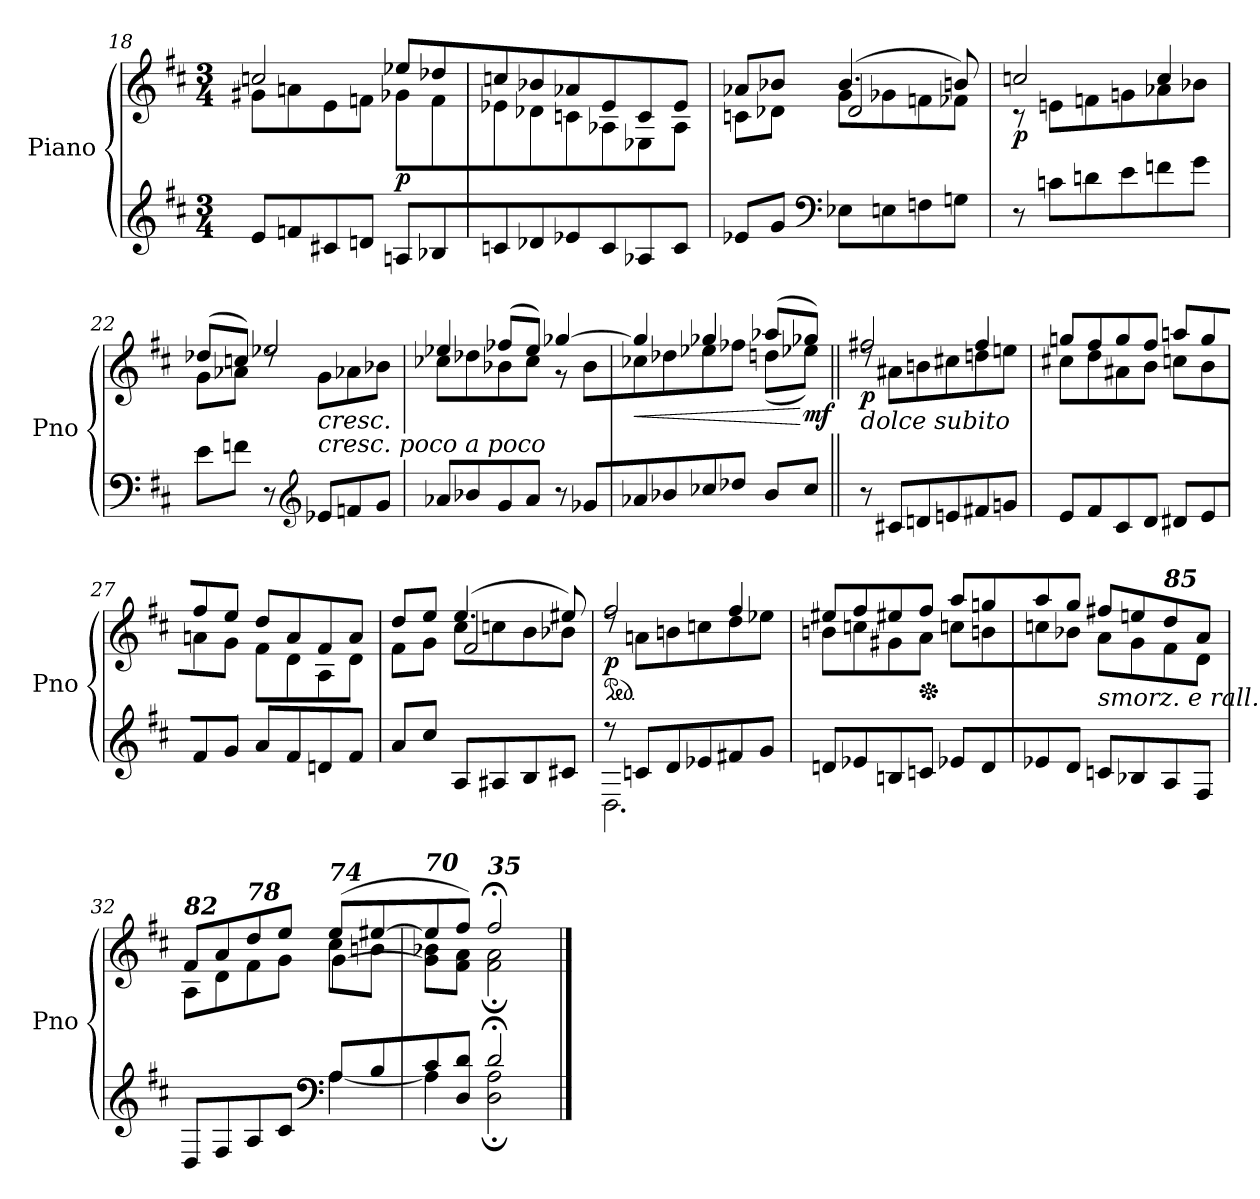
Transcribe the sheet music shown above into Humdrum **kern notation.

**kern	**kern	**dynam
*part1	*part1	*part1
*staff2	*staff1	*staff1/2
*I"Piano	*	*
*I'Pno	*	*
!!LO:LB:g=z
*clefG2	*clefG2	*
*k[f#c#]	*k[f#c#]	*
*M3/4	*M3/4	*
=18	=18	=18
*	*^	*
8e/L	2ccn/	8g#X\L	.
8fn/	.	8an\	.
8c#X/	.	8e\	.
8dn/J	.	8fn\J	.
!	!	!	!LO:DY:a=2
8An/L	8ee-X/L	8g-X\L	p
8B-X/	8dd-X/	8f\	.
=19	=19	=19	=19
8cn/	8ccn/	8e-X\	.
8d-X/	8b-X/	8d-X\	.
8e-X/	8a-X/	8cn\	.
8c/	8e-/	8A-X\	.
8A-X/	8c/	8E-X\	.
8c/J	8e-/J	8A-\J	.
=20	=20	=20	=20
*	*	*^	*
8e-X/L	8a-X/L	8cn\L	4ryy	.
8g/J	8b-X/J	8d-X\J	.	.
*clefF4	*	*	*	*
8E-X\L	(4.b-/	8g\L	2d-/	.
8En\	.	8g-X\	.	.
8Fn\	.	8fn\	.	.
8Gn\J	8bn/)	8f-X\J	.	.
*	*	*v	*v	*
=21	=21	=21	=21
!	!	!	!LO:DY:b
8r	2ccn/	8r	p
8cn\L	.	8en\L	.
8dn\	.	8fn\	.
8e\	.	8gn\	.
8fn\	4cc/	8a-X\	.
8g\J	.	8b-X\J	.
!!LO:PB:g=z	!!
=22	=22	=22	=22
8e\L	(8dd-X/L	8g\L	.
8fn\J	8ccn/J)	8a-X\J	.
8r	2ee-X/	8rdd	.
*clefG2	*	*	*
!	!	!LO:TX:b:i:t=cresc. poco a poco	!
!	!	!	!LO:HP:b
8e-X/L	.	8g\L	<
8fn/	.	8a-X\	.
8g/J	.	8b-X\J	.
=23	=23	=23	=23
8a-X/L	4ee-X/	8cc-X\L	.
8b-X/	.	8dd-X\	.
8g/	(8ff-X/L	8b-X\	.
8a-/J	8ee-/J)	8cc-\J	.
8r	[4gg-X/	8r	.
8g-X/L	.	8b-\L	.
=24	=24	=24	=24
!	!	!	!LO:HP:b
8a-X/	4gg-/]	8cc-X\	<
8b-X/	.	8dd-X\	.
8cc-X/	4gg-X/	8ee-X\	.
8dd-X/J	.	8ff-X\J	.
8b-/L	(8aa-X/L	(8ddn\L	.
!	!	!	!LO:DY:n=1:b
8cc-/J	8gg-X/J)	8ee-X\J)	[ [ mf
=25||	=25||	=25||	=25||
!	!LO:TX:b:i:t=dolce subito	!	!
!	!	!	!LO:DY:b
8r	2ff#X/	8rdd	p
8c#X/L	.	8a#X\L	.
8dn/	.	8bn\	.
8en/	.	8cc#X\	.
8f#X/	4ff#/	8ddn\	.
8gn/J	.	8een\J	.
!!LO:LB:g=z	!!
=26	=26	=26	=26
8e/L	8ggn/L	8cc#X\L	.
8f#/	8ff#/	8dd\	.
8c#/	8gg/	8a#X\	.
8d/J	8ff#/J	8b\J	.
!	!	!	!LO:DY:b
8d#X/L	8aan/L	8ccn\L	other-dynamics
8e/	8gg/	8b\	.
=27	=27	=27	=27
8f#/	8ff#/	8an\	.
8g/J	8ee/J	8g\J	.
8a/L	8dd/L	8f#\L	.
8f#/	8a/	8d\	.
8dn/	8f#/	8A\	.
8f#/J	8a/J	8d\J	.
=28	=28	=28	=28
*	*	*^	*
8a/L	8dd/L	8f#\L	4ryy	.
8cc#/J	8ee/J	8g\J	.	.
8A/L	(4.ee/	8cc#\L	2f#/	.
8A#X/	.	8ccn\	.	.
8B/	.	8b\	.	.
8c#X/J	8ee#X/)	8b-X\J	.	.
*	*v	*v	*v	*
=29	=29	=29
*^	*	*
*	*	*ped	*
*	*	*^	*
!	!	!	!	!LO:DY:b
8r	2.D\	2ff#/	8rdd	p
8cn/L	.	.	8an\L	.
8d/	.	.	8bn\	.
8e-X/	.	.	8ccn\	.
8f#X/	.	4ff#/	8dd\	.
8g/J	.	.	8ee-X\J	.
*v	*v	*	*	*
!!LO:LB:g=z	!!
=30	=30	=30	=30
8dn/L	8ee#X/L	8bn\L	.
8e-X/	8ff#/	8ccn\	.
8Bn/	8ee#X/	8g#X\	.
*	*Xped	*	*
8cn/J	8ff#/J	8a\J	.
8e-X/L	8aa/L	8ccn\L	.
8d/	8ggn/	8bn\	.
=31	=31	=31	=31
8e-X/	8aa/	8ccn\	.
8d/J	8gg/J	8b-X\J	.
!	!LO:TX:b:i:t=smorz. e rall.	!	!
8cn/L	8ff#X/L	8a\L	.
8B-X/	8een/	8g\	.
!	!LO:TX:a:Bi:t=85	!	!
8A/	8dd/	8f#\	.
8F#/J	8a/J	8d\J	.
=32	=32	=32	=32
*^	*	*^	*
!	!	!LO:TX:a:Bi:t=82	!	!	!
8D/L	2ryy	8f#/L	8A\L	2ryy	.
8F#/	.	8a/	8d\	.	.
!	!	!LO:TX:a:Bi:t=78	!	!	!
8A/	.	8dd/	8f#\	.	.
8c#/J	.	8ee/J	8g\J	.	.
*clefF4	*	*	*	*	*
!	!	!LO:TX:a:Bi:t=74	!	!	!
8A/L	[4A\	(8ee/L	8cc#\L	[4g\	.
8B/	.	[8ee#X/	8bn\J	.	.
*	*	*	*v	*v	*
=33	=33	=33	=33	=33
!	!	!LO:TX:a:Bi:t=70	!	!
8c#/	4A\]	8ee#/]	8g\] 8b-X\L	.
8D/ 8d/J	.	8ff#/J)	8f#\ 8a\J	.
!	!	!LO:TX:a:Bi:t=35	!	!
2d;</	2D\; 2A\;	2ff#;</	2f#\; 2a\;	.
*v	*v	*	*	*
*	*v	*v	*
==	==	==
*-	*-	*-
